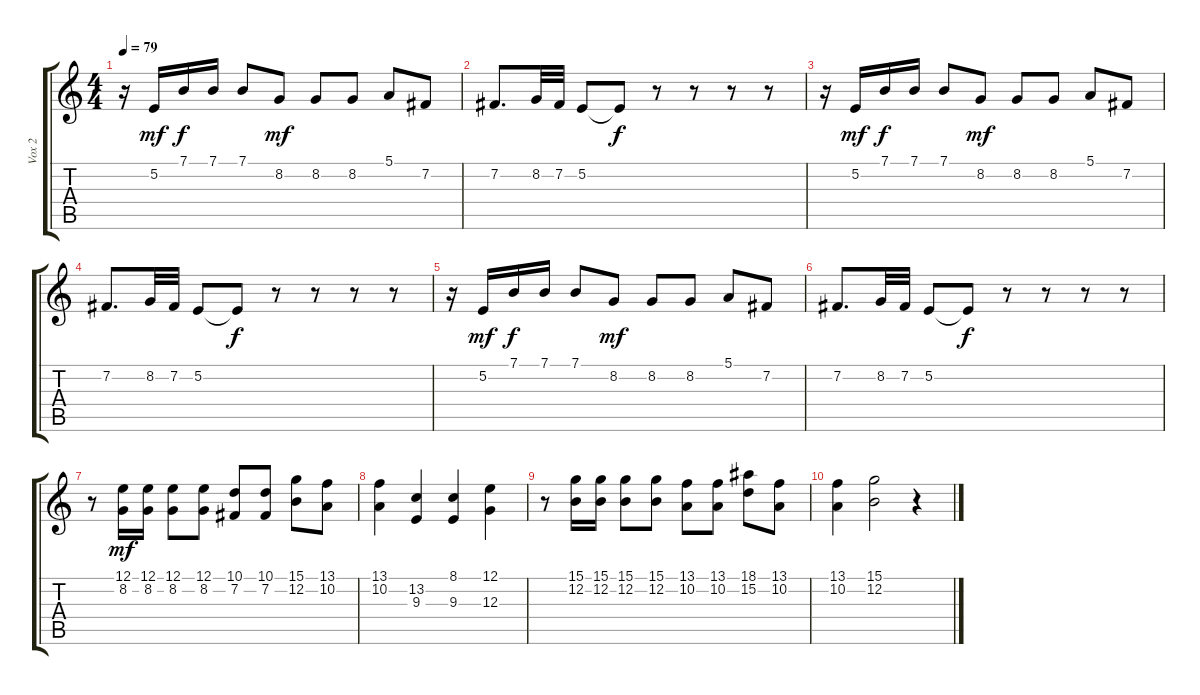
\track ("Vox 2" "Vox 2") {instrument lead6voice}
\staff {score tabs}
\tuning (E4 B3 G3 D3 A2 E2) {hide}
\ts (4 4)
\tempo 79
\clef g2
\ks c
r.16{dy mf} 5.2.16 7.1.16{dy f} 7.1.16 7.1.8 8.2.8{dy mf} 8.2.8 8.2.8 5.1.8 7.2.8 |
7.2.8{d} 8.2.32 7.2.32 5.2.8 5.2{t}.8{dy f} r.8 r.8 r.8 r.8 |
r.16 5.2.16{dy mf} 7.1.16{dy f} 7.1.16 7.1.8 8.2.8{dy mf} 8.2.8 8.2.8 5.1.8 7.2.8 |
7.2.8{d} 8.2.32 7.2.32 5.2.8 5.2{t}.8{dy f} r.8 r.8 r.8 r.8 |
r.16 5.2.16{dy mf} 7.1.16{dy f} 7.1.16 7.1.8 8.2.8{dy mf} 8.2.8 8.2.8 5.1.8 7.2.8 |
7.2.8{d} 8.2.32 7.2.32 5.2.8 5.2{t}.8{dy f} r.8 r.8 r.8 r.8 |
r.8 (12.1 8.2).16{dy mf} (12.1 8.2).16 (12.1 8.2).8 (12.1 8.2).8 (10.1 7.2).8 (10.1 7.2).8 (15.1 12.2).8 (13.1 10.2).8 |
(13.1 10.2).4 (13.2 9.3).4 (8.1 9.3).4 (12.1 12.3).4 |
r.8 (15.1 12.2).16 (15.1 12.2).16 (15.1 12.2).8 (15.1 12.2).8 (13.1 10.2).8 (13.1 10.2).8 (18.1 15.2).8 (13.1 10.2).8 |
(13.1 10.2).4 (15.1 12.2).2 r.4
